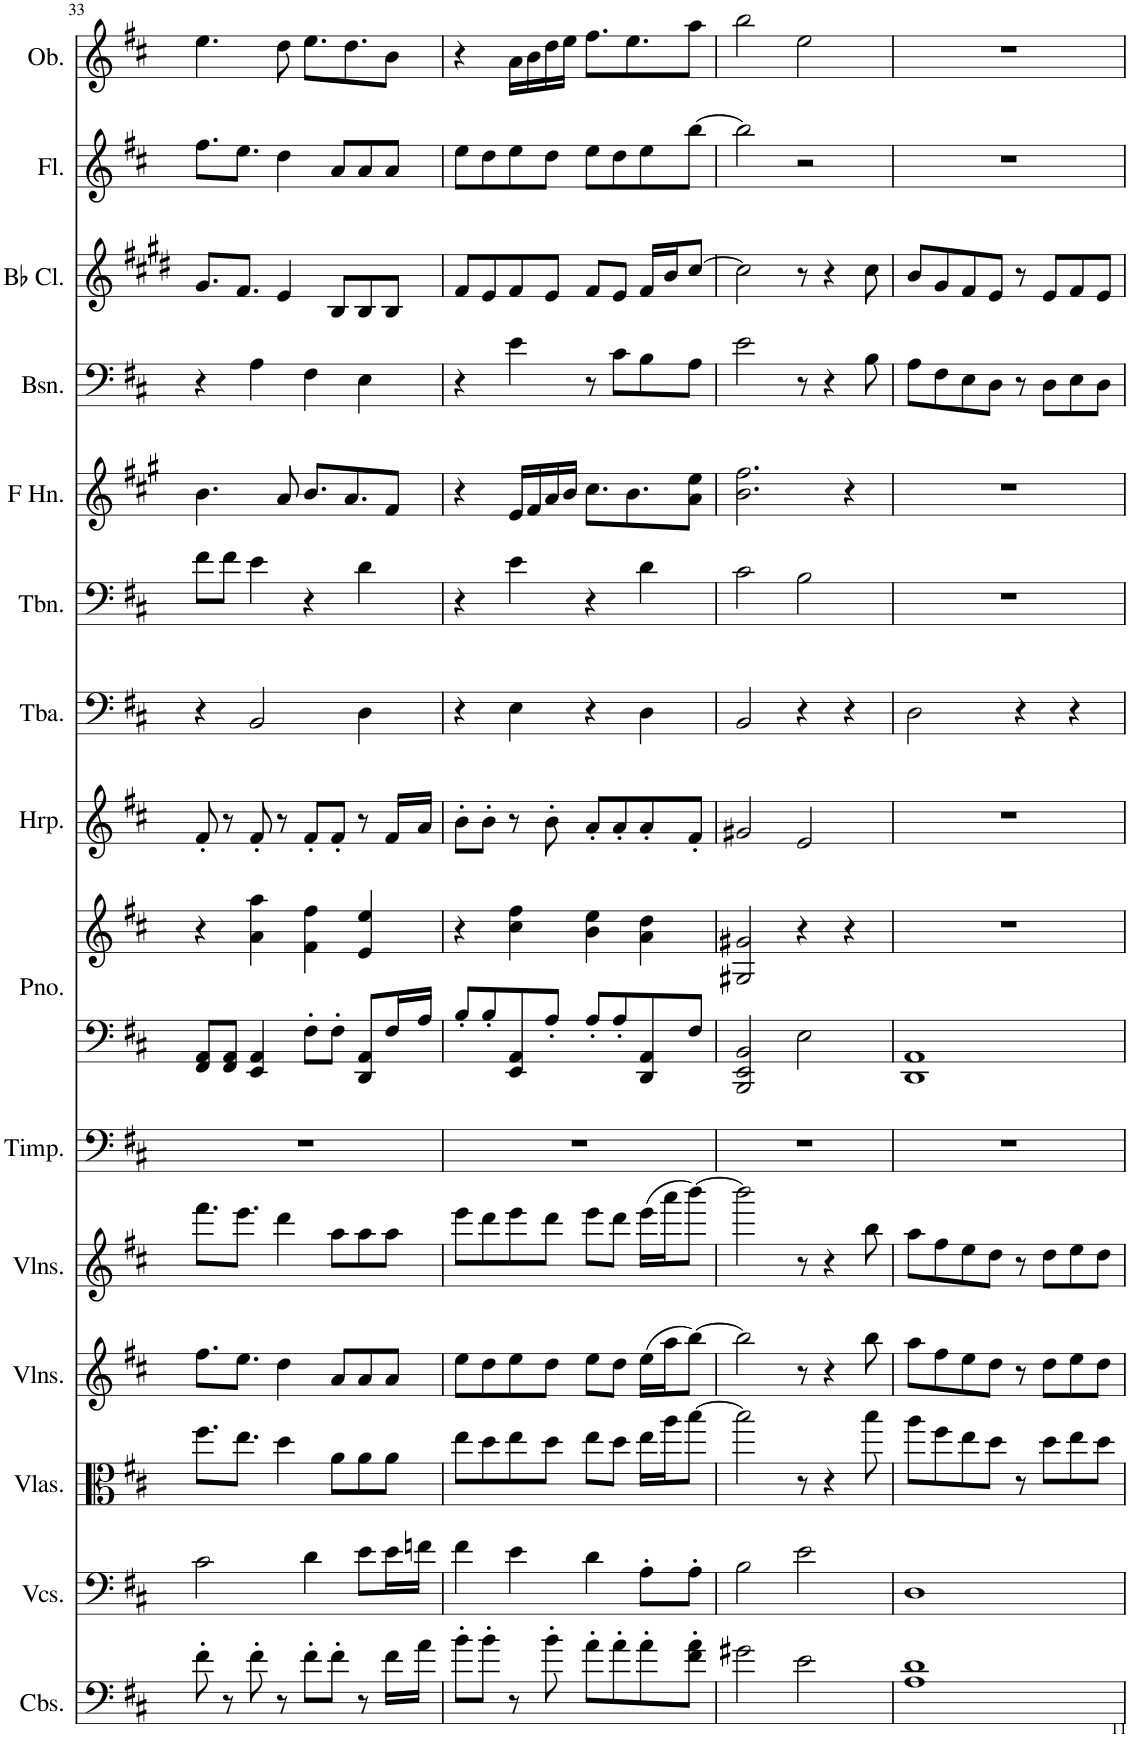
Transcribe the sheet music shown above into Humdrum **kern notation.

**kern	**kern	**kern	**kern	**kern	**kern	**kern	**kern	**kern	**kern	**kern	**kern	**kern	**kern	**kern	**kern
*part15	*part14	*part13	*part12	*part11	*part10	*part9	*part9	*part8	*part7	*part6	*part5	*part4	*part3	*part2	*part1
*staff16	*staff15	*staff14	*staff13	*staff12	*staff11	*staff10	*staff9	*staff8	*staff7	*staff6	*staff5	*staff4	*staff3	*staff2	*staff1
*I"Contrabasses	*I"Violoncellos	*I"Violas	*I"Violins	*I"Violins	*I"Timpani	*I"Piano	*	*I"Harp	*I"Tuba	*I"Trombone	*I"Horn in F	*I"Bassoon	*I"Bb Clarinet	*I"Flute	*I"Oboe
*I'Cbs.	*I'Vcs.	*I'Vlas.	*I'Vlns.	*I'Vlns.	*I'Timp.	*I'Pno.	*	*I'Hrp.	*I'Tba.	*I'Tbn.	*	*I'Bsn.	*I'Bb Cl.	*I'Fl.	*I'Ob.
!!LO:PB:g=z
*clefF4	*clefF4	*clefC3	*clefG2	*clefG2	*clefF4	*clefF4	*clefG2	*clefG2	*clefF4	*clefF4	*clefG2	*clefF4	*clefG2	*clefG2	*clefG2
*Trd7c12	*	*	*	*	*	*	*	*	*	*	*Trd4c7	*	*Trd1c2	*	*
*k[f#c#]	*k[f#c#]	*k[f#c#]	*k[f#c#]	*k[f#c#]	*k[f#c#]	*k[f#c#]	*k[f#c#]	*k[f#c#]	*k[f#c#]	*k[f#c#]	*k[f#c#g#]	*k[f#c#]	*k[f#c#g#d#]	*k[f#c#]	*k[f#c#]
*M4/4	*M4/4	*M4/4	*M4/4	*M4/4	*M4/4	*M4/4	*M4/4	*M4/4	*M4/4	*M4/4	*M4/4	*M4/4	*M4/4	*M4/4	*M4/4
=33	=33	=33	=33	=33	=33	=33	=33	=33	=33	=33	=33	=33	=33	=33	=33
8f#'\	2c#\	8.ff#\L	8.ff#\L	8.fff#\L	1r	8FF#/ 8AA/L	4r	8f#'/	4r	8f#\L	4.b\	4r	8.g#/L	8.ff#\L	4.ee\
8r	.	.	.	.	.	8FF#/ 8AA/J	.	8r	.	8f#\J	.	.	.	.	.
.	.	8.ee\J	8.ee\J	8.eee\J	.	.	.	.	.	.	.	.	8.f#/J	8.ee\J	.
8f#'\	.	.	.	.	.	4EE/ 4AA/	4a\ 4aa\	8f#'/	2BB/	4e\	.	4A\	.	.	.
8r	.	4dd\	4dd\	4ddd\	.	.	.	8r	.	.	8a/	.	4e/	4dd\	8dd\
8f#'\L	4d\	.	.	.	.	8F#'\L	4f#\ 4ff#\	8f#'/L	.	4r	8.b/L	4F#\	.	.	8.ee\L
8f#'\J	.	8a\L	8a/L	8aa\L	.	8F#'\J	.	8f#'/J	.	.	.	.	8B/L	8a/L	.
.	.	.	.	.	.	.	.	.	.	.	8.a/	.	.	.	8.dd\
8r	8e\L	8a\	8a/	8aa\	.	8DD/ 8AA/L	4e/ 4ee/	8r	4D\	4d\	.	4E\	8B/	8a/	.
16f#\LL	16e\L	8a\J	8a/J	8aa\J	.	16F#/L	.	16f#/LL	.	.	8f#/J	.	8B/J	8a/J	8b\J
16a\JJ	16fn\JJ	.	.	.	.	16A/JJ	.	16a/JJ	.	.	.	.	.	.	.
=34	=34	=34	=34	=34	=34	=34	=34	=34	=34	=34	=34	=34	=34	=34	=34
8b'\L	4f#\	8ee\L	8ee\L	8eee\L	1r	8B'/L	4r	8b'\L	4r	4r	4r	4r	8f#/L	8ee\L	4r
8b'\J	.	8dd\	8dd\	8ddd\	.	8B'/	.	8b'\J	.	.	.	.	8e/	8dd\	.
8r	4e\	8ee\	8ee\	8eee\	.	8EE/ 8AA/	4cc#\ 4ff#\	8r	4E\	4e\	16e/LL	4e\	8f#/	8ee\	16a\LL
.	.	.	.	.	.	.	.	.	.	.	16f#/	.	.	.	16b\
8b'\	.	8dd\J	8dd\J	8ddd\J	.	8A'/J	.	8b'\	.	.	16a/	.	8e/J	8dd\J	16dd\
.	.	.	.	.	.	.	.	.	.	.	16b/JJ	.	.	.	16ee\JJ
8a'\L	4d\	8ee\L	8ee\L	8eee\L	.	8A'/L	4b\ 4ee\	8a'/L	4r	4r	8.cc#\L	8r	8f#/L	8ee\L	8.ff#\L
8a'\	.	8dd\J	8dd\J	8ddd\J	.	8A'/	.	8a'/	.	.	.	8c#\L	8e/J	8dd\	.
.	.	.	.	.	.	.	.	.	.	.	8.b\	.	.	.	8.ee\
8a'\	8A'\L	16ee\LL	(16ee\LL	(16eee\LL	.	8DD/ 8AA/	4a\ 4dd\	8a'/	4D\	4d\	.	8B\	16f#/LL	8ee\	.
.	.	16aa\J	16aa\J	16aaa\J	.	.	.	.	.	.	.	.	16b/J	.	.
8f#\' 8a\'J	8A'\J	[8bb\J	[8bb\J)	[8bbb\J)	.	8F#/J	.	8f#'/J	.	.	8a\ 8ee\J	8A\J	[8cc#/J	[8bb\J	8aa\J
=35	=35	=35	=35	=35	=35	=35	=35	=35	=35	=35	=35	=35	=35	=35	=35
2g#X\	2B\	2bb\]	2bb\]	2bbb\]	1r	2BBB/ 2EE/ 2BB/	2G#X/ 2g#X/	2g#X/	2BB/	2c#\	2.b\ 2.ff#\	2e\	2cc#\]	2bb\]	2bb\
2e\	2e\	8r	8r	8r	.	2E\	4r	2e/	4r	2B\	.	8r	8r	2r	2ee\
.	.	4r	4r	4r	.	.	.	.	.	.	.	4r	4r	.	.
.	.	.	.	.	.	.	4r	.	4r	.	4r	.	.	.	.
.	.	8bb\	8bb\	8bb\	.	.	.	.	.	.	.	8B\	8cc#\	.	.
=36	=36	=36	=36	=36	=36	=36	=36	=36	=36	=36	=36	=36	=36	=36	=36
1A 1d	1D	8aa\L	8aa\L	8aa\L	1r	1DD 1AA	1r	1r	2D\	1r	1r	8A\L	8b/L	1r	1r
.	.	8ff#\	8ff#\	8ff#\	.	.	.	.	.	.	.	8F#\	8g#/	.	.
.	.	8ee\	8ee\	8ee\	.	.	.	.	.	.	.	8E\	8f#/	.	.
.	.	8dd\J	8dd\J	8dd\J	.	.	.	.	.	.	.	8D\J	8e/J	.	.
.	.	8r	8r	8r	.	.	.	.	4r	.	.	8r	8r	.	.
.	.	8dd\L	8dd\L	8dd\L	.	.	.	.	.	.	.	8D\L	8e/L	.	.
.	.	8ee\	8ee\	8ee\	.	.	.	.	4r	.	.	8E\	8f#/	.	.
.	.	8dd\J	8dd\J	8dd\J	.	.	.	.	.	.	.	8D\J	8e/J	.	.
=	=	=	=	=	=	=	=	=	=	=	=	=	=	=	=
*-	*-	*-	*-	*-	*-	*-	*-	*-	*-	*-	*-	*-	*-	*-	*-
